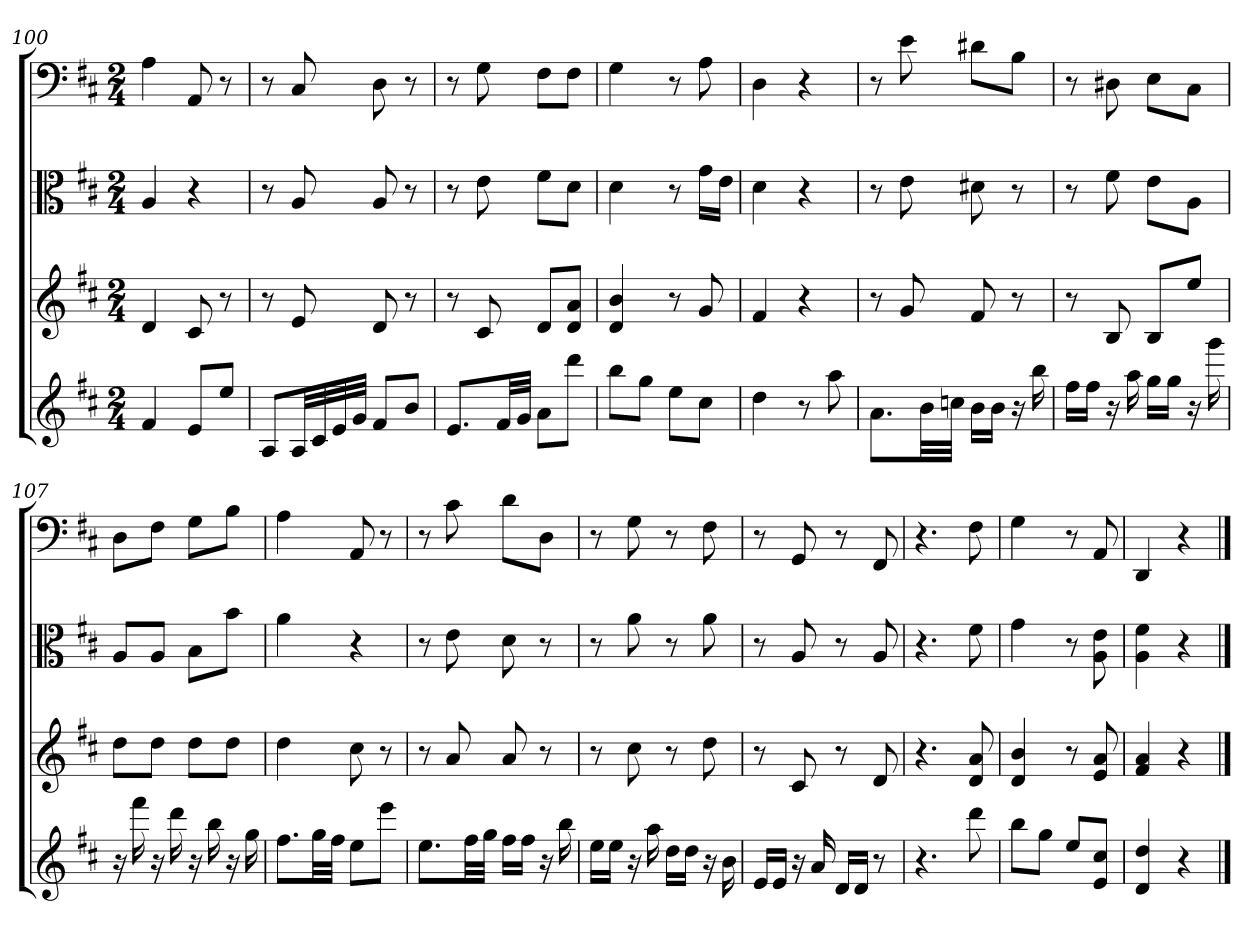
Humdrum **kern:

**kern	**kern	**kern	**kern
*part4	*part3	*part2	*part1
*staff4	*staff3	*staff2	*staff1
*	*	*clefC3	*clefF4
*k[f#c#]	*k[f#c#]	*k[f#c#]	*k[f#c#]
*D:	*D:	*D:	*D:
*M2/4	*M2/4	*M2/4	*M2/4
=100	=100	=100	=100
4f#	4d	4A	4A
8eL	8c#	4r	8AA
8eeJ	8r	.	8r
=101	=101	=101	=101
8AL	8r	8r	8r
32ALL	8e	8A	8C#
32c#	.	.	.
32e	.	.	.
32gJJJ	.	.	.
8f#L	8d	8A	8D
8bJ	8r	8r	8r
=102	=102	=102	=102
8.eL	8r	8r	8r
.	8c#	8e	8G
32f#LL	.	.	.
32gJJJ	.	.	.
8aL	8dL	8f#\L	8F#\L
8dddJ	8d 8aJ	8d\J	8F#\J
=103	=103	=103	=103
8bbL	4d 4b	4d	4G
8ggJ	.	.	.
8eeL	8r	8r	8r
8cc#J	8g	16g\LL	8A
.	.	16e\JJ	.
=104	=104	=104	=104
4dd	4f#	4d	4D
8r	4r	4r	4r
8aa	.	.	.
=105	=105	=105	=105
8.aL	8r	8r	8r
.	8g	8e	8e
32bLL	.	.	.
32ccnJJJ	.	.	.
16bLL	8f#	8d#X	8d#X\L
16bJJ	.	.	.
16r	8r	8r	8B\J
16bb	.	.	.
=106	=106	=106	=106
16ff#LL	8r	8r	8r
16ff#JJ	.	.	.
16r	8B	8f#	8D#X
16aa	.	.	.
16ggLL	8BL	8e\L	8E\L
16ggJJ	.	.	.
16r	8eeJ	8A\J	8C#\J
16ggg	.	.	.
=107	=107	=107	=107
16r	8ddL	8A/L	8D\L
16fff#	.	.	.
16r	8ddJ	8A/J	8F#\J
16ddd	.	.	.
16r	8ddL	8B\L	8G\L
16bb	.	.	.
16r	8ddJ	8b\J	8B\J
16gg	.	.	.
=108	=108	=108	=108
8.ff#L	4dd	4a	4A
32ggLL	.	.	.
32ff#JJJ	.	.	.
8eeL	8cc#	4r	8AA
8eeeJ	8r	.	8r
=109	=109	=109	=109
8.eeL	8r	8r	8r
.	8a	8e	8c#
32ff#LL	.	.	.
32ggJJJ	.	.	.
16ff#LL	8a	8d	8d\L
16ff#JJ	.	.	.
16r	8r	8r	8D\J
16bb	.	.	.
=110	=110	=110	=110
16eeLL	8r	8r	8r
16eeJJ	.	.	.
16r	8cc#	8a	8G
16aa	.	.	.
16ddLL	8r	8r	8r
16ddJJ	.	.	.
16r	8dd	8a	8F#
16b	.	.	.
=111	=111	=111	=111
16eLL	8r	8r	8r
16eJJ	.	.	.
16r	8c#	8A	8GG
16a	.	.	.
16dLL	8r	8r	8r
16dJJ	.	.	.
8r	8d	8A	8FF#
=112	=112	=112	=112
4.r	4.r	4.r	4.r
8ddd	8d 8a	8f#	8F#
=113	=113	=113	=113
8bbL	4d 4b	4g	4G
8ggJ	.	.	.
8eeL	8r	8r	8r
8e 8cc#J	8e 8a	8A 8e	8AA
=114	=114	=114	=114
4d 4dd	4f# 4a	4A 4f#	4DD
4r	4r	4r	4r
==	==	==	==
*-	*-	*-	*-
